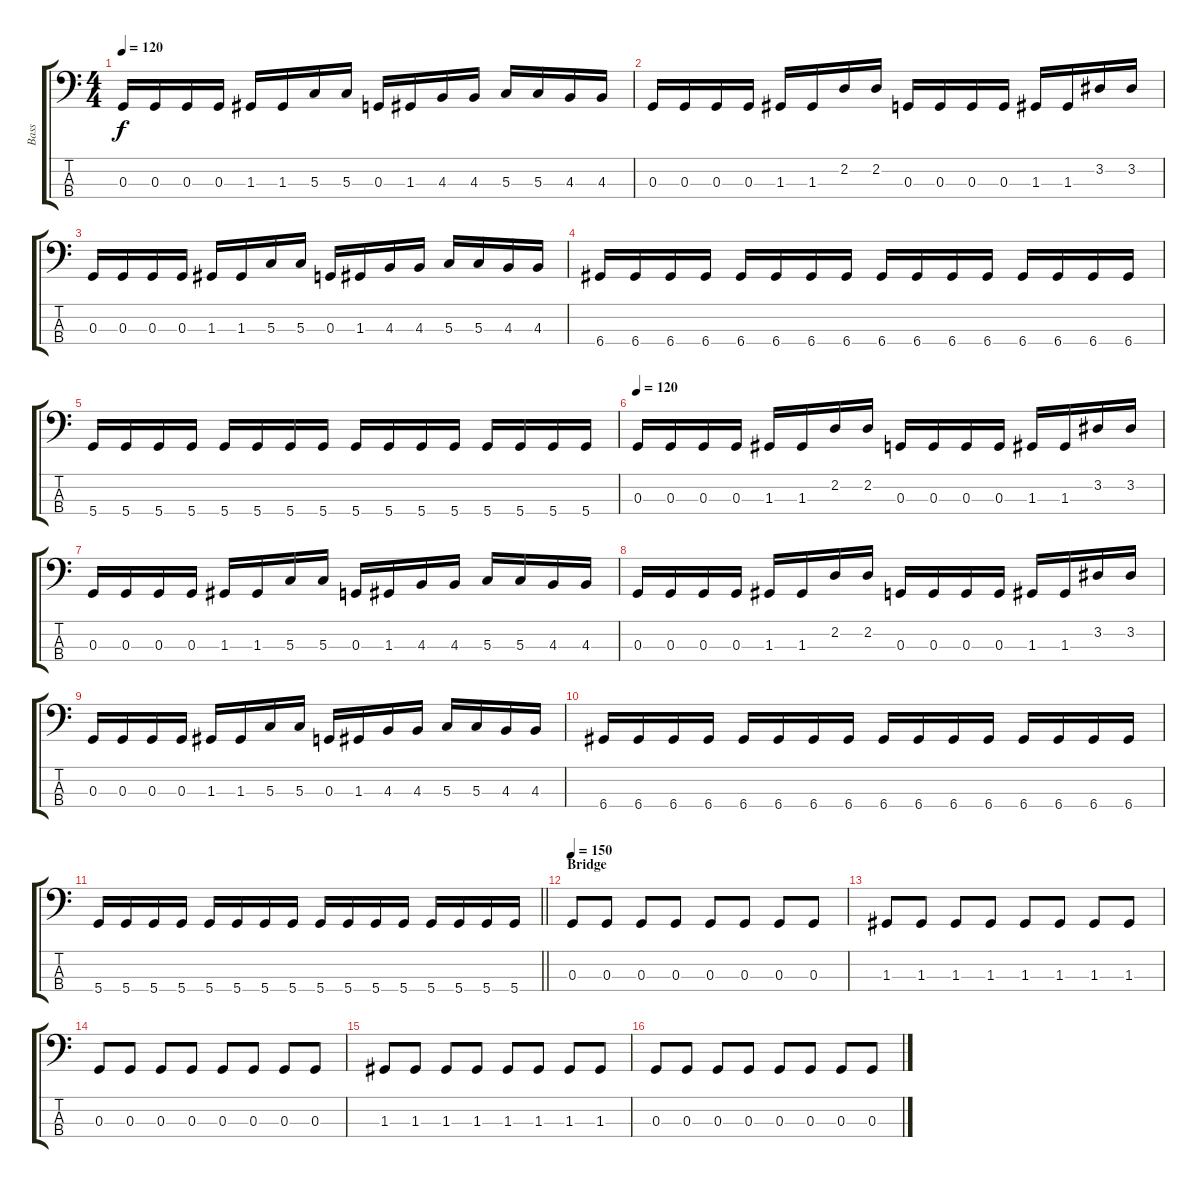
\track ("Bass" "Bass") {instrument electricbassfinger}
\staff {score tabs}
\tuning (F2 C2 G1 D1) {hide}
\ts (4 4)
\tempo 120
\clef f4
\ks c
0.3.16{dy f} 0.3.16 0.3.16 0.3.16 1.3.16 1.3.16 5.3.16 5.3.16 0.3.16 1.3.16 4.3.16 4.3.16 5.3.16 5.3.16 4.3.16 4.3.16 |
0.3.16 0.3.16 0.3.16 0.3.16 1.3.16 1.3.16 2.2.16 2.2.16 0.3.16 0.3.16 0.3.16 0.3.16 1.3.16 1.3.16 3.2.16 3.2.16 |
0.3.16 0.3.16 0.3.16 0.3.16 1.3.16 1.3.16 5.3.16 5.3.16 0.3.16 1.3.16 4.3.16 4.3.16 5.3.16 5.3.16 4.3.16 4.3.16 |
6.4.16 6.4.16 6.4.16 6.4.16 6.4.16 6.4.16 6.4.16 6.4.16 6.4.16 6.4.16 6.4.16 6.4.16 6.4.16 6.4.16 6.4.16 6.4.16 |
5.4.16 5.4.16 5.4.16 5.4.16 5.4.16 5.4.16 5.4.16 5.4.16 5.4.16 5.4.16 5.4.16 5.4.16 5.4.16 5.4.16 5.4.16 5.4.16 |
\tempo 120
0.3.16 0.3.16 0.3.16 0.3.16 1.3.16 1.3.16 2.2.16 2.2.16 0.3.16 0.3.16 0.3.16 0.3.16 1.3.16 1.3.16 3.2.16 3.2.16 |
0.3.16 0.3.16 0.3.16 0.3.16 1.3.16 1.3.16 5.3.16 5.3.16 0.3.16 1.3.16 4.3.16 4.3.16 5.3.16 5.3.16 4.3.16 4.3.16 |
0.3.16 0.3.16 0.3.16 0.3.16 1.3.16 1.3.16 2.2.16 2.2.16 0.3.16 0.3.16 0.3.16 0.3.16 1.3.16 1.3.16 3.2.16 3.2.16 |
0.3.16 0.3.16 0.3.16 0.3.16 1.3.16 1.3.16 5.3.16 5.3.16 0.3.16 1.3.16 4.3.16 4.3.16 5.3.16 5.3.16 4.3.16 4.3.16 |
6.4.16 6.4.16 6.4.16 6.4.16 6.4.16 6.4.16 6.4.16 6.4.16 6.4.16 6.4.16 6.4.16 6.4.16 6.4.16 6.4.16 6.4.16 6.4.16 |
\barLineRight lightlight
5.4.16 5.4.16 5.4.16 5.4.16 5.4.16 5.4.16 5.4.16 5.4.16 5.4.16 5.4.16 5.4.16 5.4.16 5.4.16 5.4.16 5.4.16 5.4.16 |
\section ("" "Bridge")
\tempo 150
0.3.8 0.3.8 0.3.8 0.3.8 0.3.8 0.3.8 0.3.8 0.3.8 |
1.3.8 1.3.8 1.3.8 1.3.8 1.3.8 1.3.8 1.3.8 1.3.8 |
0.3.8 0.3.8 0.3.8 0.3.8 0.3.8 0.3.8 0.3.8 0.3.8 |
1.3.8 1.3.8 1.3.8 1.3.8 1.3.8 1.3.8 1.3.8 1.3.8 |
0.3.8 0.3.8 0.3.8 0.3.8 0.3.8 0.3.8 0.3.8 0.3.8
